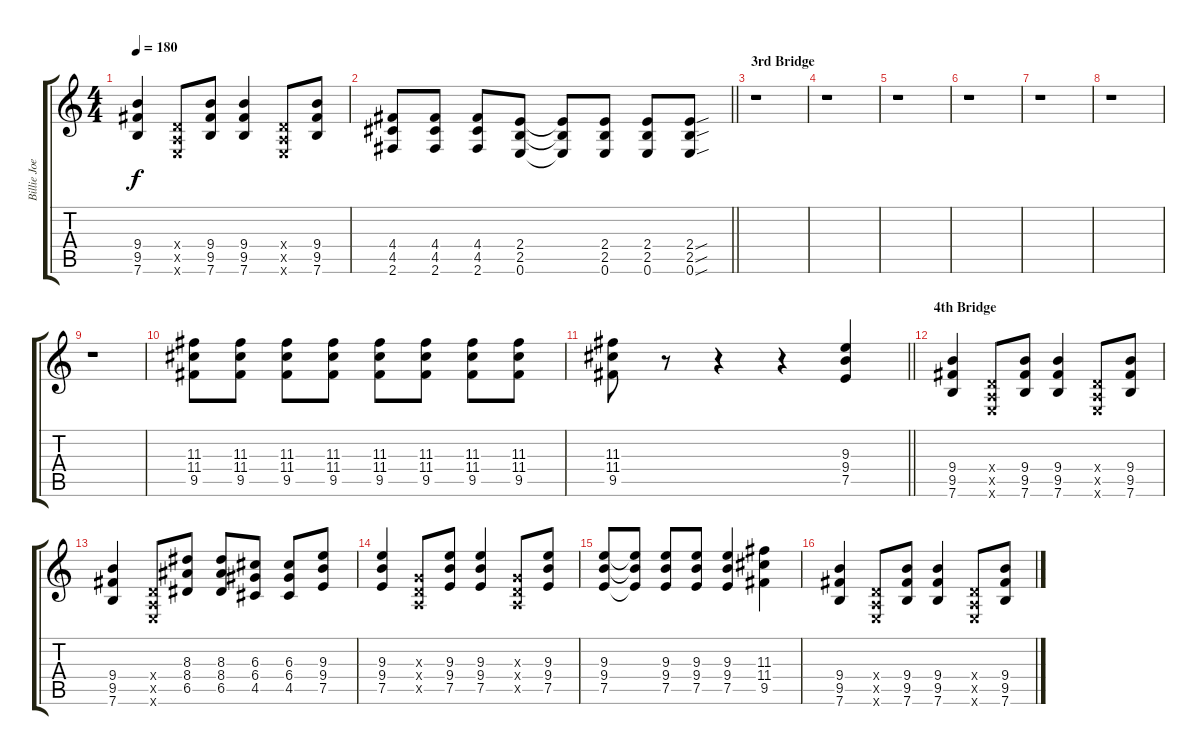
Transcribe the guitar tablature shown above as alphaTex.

\track ("Billie Joe Armstrong (Guitar 1)" "Billie Joe") {instrument overdrivenguitar}
\staff {score tabs}
\tuning (E4 B3 G3 D3 A2 E2) {hide}
\ts (4 4)
\tempo 180
\clef g2
\ks c
(9.4 9.5 7.6).4{dy f} (0.4{x} 0.5{x} 0.6{x}).8 (9.4 9.5 7.6).8 (9.4 9.5 7.6).4 (0.4{x} 0.5{x} 0.6{x}).8 (9.4 9.5 7.6).8 |
\barLineRight lightlight
(4.4 4.5 2.6).8 (4.4 4.5 2.6).8 (4.4 4.5 2.6).8 (2.4 2.5 0.6).8 (2.4{t} 2.5{t} 0.6{t}).8 (2.4 2.5 0.6).8 (2.4 2.5 0.6).8 (2.4{sou} 2.5{sou} 0.6{sou}).8 |
\section ("" "3rd Bridge")
r.1 |
r.1 |
r.1 |
r.1 |
r.1 |
r.1 |
r.1 |
(11.3 11.4 9.5).8 (11.3 11.4 9.5).8 (11.3 11.4 9.5).8 (11.3 11.4 9.5).8 (11.3 11.4 9.5).8 (11.3 11.4 9.5).8 (11.3 11.4 9.5).8 (11.3 11.4 9.5).8 |
\barLineRight lightlight
(11.3 11.4 9.5).8 r.8 r.4 r.4 (9.3 9.4 7.5).4 |
\section ("" "4th Bridge")
(9.4 9.5 7.6).4 (0.4{x} 0.5{x} 0.6{x}).8 (9.4 9.5 7.6).8 (9.4 9.5 7.6).4 (0.4{x} 0.5{x} 0.6{x}).8 (9.4 9.5 7.6).8 |
(9.4 9.5 7.6).4 (0.4{x} 0.5{x} 0.6{x}).8 (8.3 8.4 6.5).8 (8.3 8.4 6.5).8 (6.3 6.4 4.5).8 (6.3 6.4 4.5).8 (9.3 9.4 7.5).8 |
(9.3 9.4 7.5).4 (0.3{x} 0.4{x} 0.5{x}).8 (9.3 9.4 7.5).8 (9.3 9.4 7.5).4 (0.3{x} 0.4{x} 0.5{x}).8 (9.3 9.4 7.5).8 |
(9.3 9.4 7.5).8 (9.3{t} 9.4{t} 7.5{t}).8 (9.3 9.4 7.5).8 (9.3 9.4 7.5).8 (9.3 9.4 7.5).4 (11.3 11.4 9.5).4 |
(9.4 9.5 7.6).4 (0.4{x} 0.5{x} 0.6{x}).8 (9.4 9.5 7.6).8 (9.4 9.5 7.6).4 (0.4{x} 0.5{x} 0.6{x}).8 (9.4 9.5 7.6).8
